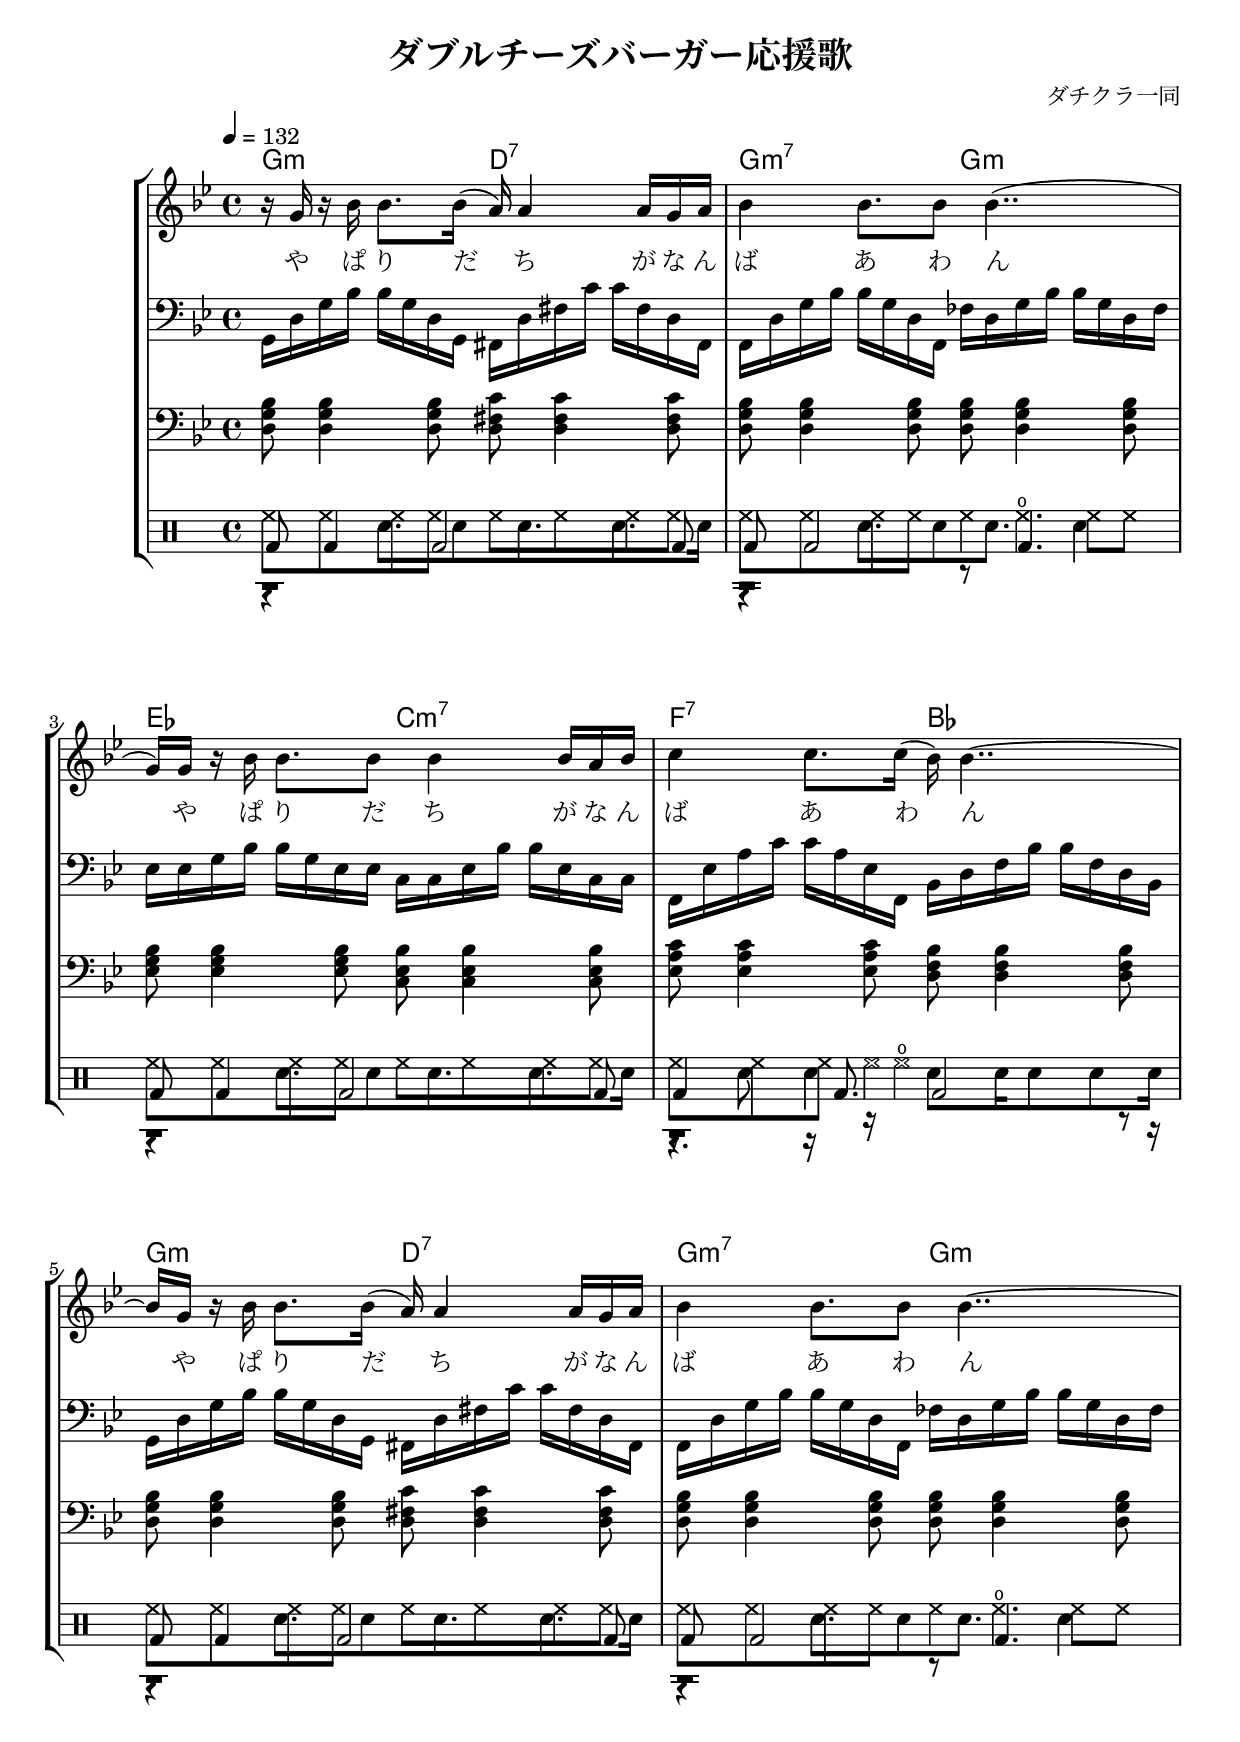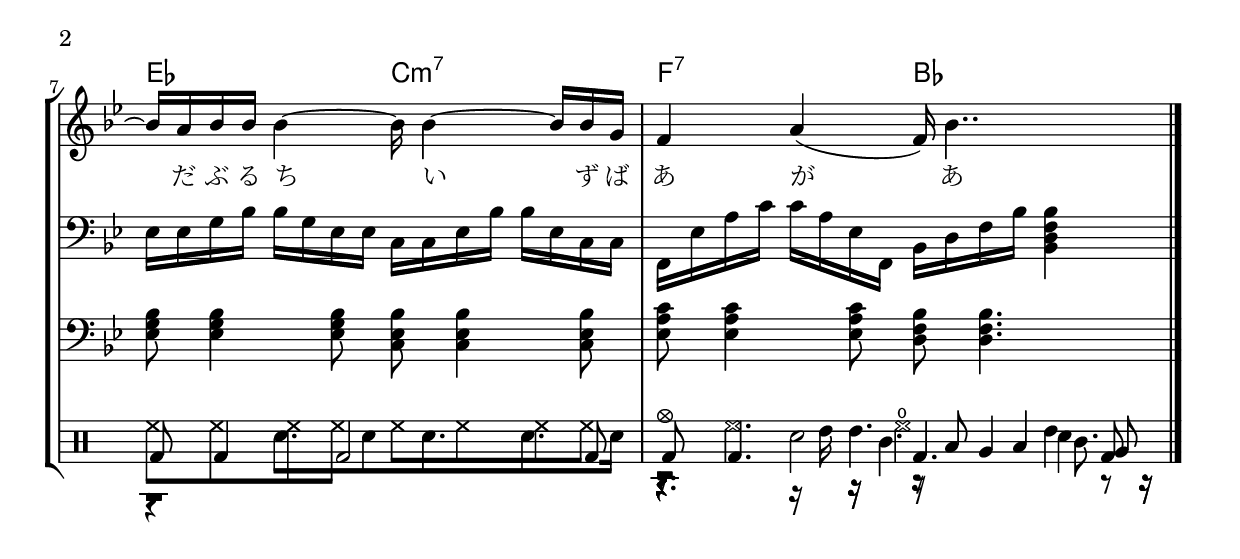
\version "2.12.1"

\header {
	title = \markup {ダブルチーズバーガー応援歌}
	composer = \markup \center-column {ダチクラ一同}
}

harmony = \chordmode {
	g2:m d:7 g:min7 g:m es c:min7 f:7 bes g:m d:7 g:min7 g:m es c:min7 f:7 bes 
}

melody = {
	\set Staff.midiInstrument = #"mmi0.34"
		\key bes \major
	\tempo 4 = 132
r16 g'16  r16  bes'16  bes'8.  bes'16  (a'16)  a'4  a'16  g'16  a'16 
	bes'4  bes'8.  bes'8  bes'4.. 
	(g'16)  g'16  r16  bes'16  bes'8.  bes'8  bes'4  bes'16  a'16  bes'16 
	c''4  c''8.  c''16  (bes'16)  bes'4..~ 
	bes'16  g'16  r16  bes'16  bes'8.  bes'16  (a'16)  a'4  a'16  g'16  a'16 
	bes'4  bes'8.  bes'8  bes'4..~ 
	bes'16  a'16  bes'16  bes'16  bes'4~bes'16  bes'4~bes'16  bes'16  g'16 
	f'4  a'4  (f'16)  bes'4..
}

words = \lyricmode {
	や  ぱ  り  だ  ち  が  な  ん  ば  あ  わ  ん  や  ぱ  り  だ  ち  が  な  ん  ば  あ  わ  ん  や  ぱ  り  だ  ち  が  な  ん  ば  あ  わ  ん  だ  ぶ  る  ち  い  ず  ば  あ  が  あ  
}

tempochange = {
	\tempo 4 = 132
	r1 | r1 | r1 | r1 | r1 | r1 | r1 | r1 \bar "|."
}

mainacc = {
	\clef bass
	\set Staff.midiInstrument = #"Tuba"
	\key bes \major
	\tempo 4 = 132
	g,16 d g bes bes g d g,
	fis,16 d fis c' c' fis d fis,
	f,16 d g bes bes g d f,
	fes16 d g bes bes g d fes
	es16 es g bes bes g es es
	c16 c es bes bes es c c
	f,16 es a c' c' a es f,
	bes,16 d f bes bes f d bes,
	g,16 d g bes bes g d g,
	fis,16 d fis c' c' fis d fis,
	f,16 d g bes bes g d f,
	fes16 d g bes bes g d fes
	es16 es g bes bes g es es
	c16 c es bes bes es c c
	f,16 es a c' c' a es f,
	bes,16 d f bes <bes, d f bes>4
	\bar "|."
}

subacc = {
	\clef bass
	\set Staff.midiInstrument = #"Taiko Drum"
	\key bes \major
	\tempo 4 = 132
	<d g bes>8 <d g bes>4 <d g bes>8
	<d fis c'>8 <d fis c'>4 <d fis c'>8
	<d g bes>8 <d g bes>4 <d g bes>8
	<d g bes>8 <d g bes>4 <d g bes>8
	<es g bes>8 <es g bes>4 <es g bes>8
	<c es bes>8 <c es bes>4 <c es bes>8
	<es a c'>8 <es a c'>4 <es a c'>8
	<d f bes>8 <d f bes>4 <d f bes>8
	<d g bes>8 <d g bes>4 <d g bes>8
	<d fis c'>8 <d fis c'>4 <d fis c'>8
	<d g bes>8 <d g bes>4 <d g bes>8
	<d g bes>8 <d g bes>4 <d g bes>8
	<es g bes>8 <es g bes>4 <es g bes>8
	<c es bes>8 <c es bes>4 <c es bes>8
	<es a c'>8 <es a c'>4 <es a c'>8
	<d f bes>8 <d f bes>4.
	\bar "|."
}

percA = {
	\drummode {
	hh8 hh8 hh8 hh8 hh8 hh8 hh8 hh8  |hh8 hh8 hh8 hh8 hh4 hh8 hh8  |hh8 hh8 hh8 hh8 hh8 hh8 hh8 hh8  |hh8 hh8 hh8 hh2 r8  |hh8 hh8 hh8 hh8 hh8 hh8 hh8 hh8  |hh8 hh8 hh8 hh8 hh4 hh8 hh8  |hh8 hh8 hh8 hh8 hh8 hh8 hh8 hh8  |r8 hh2. r8  \bar "|."
	}
}

percB = {
	\drummode {
	r4 sn8. sn8 sn8. sn8. sn16  |r4 sn8. sn8 sn8. sn4  |r4 sn8. sn8 sn8. sn8. sn16  |r8 sn8 sn4 sn8 sn16 sn8 sn8 sn16  |r4 sn8. sn8 sn8. sn8. sn16  |r4 sn8. sn8 sn8. sn4  |r4 sn8. sn8 sn8. sn8. sn16  |r4 sn2 sn4  \bar "|."
	}
}

percC = {
	\drummode {
	bd8 bd4 bd2 bd8  |bd8 bd2 bd4.  |bd8 bd4 bd2 bd8  |bd4 r16 bd8. bd2  |bd8 bd4 bd2 bd8  |bd8 bd2 bd4.  |bd8 bd4 bd2 bd8  |bd8 bd4. bd4. bd8  \bar "|."
	}
}

percD = {
	\drummode {
	r1  |r2 r8 hho4.  |r1  |r4. r16 hho2 r16  |r1  |r2 r8 hho4.  |r1  |r4. r16 hho2 r16  \bar "|."
	}
}

percE = {
	\drummode {
	r1 |r1 |r1 |r1 |r1 |r1 |r1 |cymc1  \bar "|."
	}
}

percF = {
	\drummode {
	r1 |r1 |r1 |r1 |r1 |r1 |r1 |r4 r16 tommh16 tommh4. tommh4  \bar "|."
	}
}

percG = {
	\drummode {
	r1 |r1 |r1 |r1 |r1 |r1 |r1 |r4. r16 tomml4. tomml8.  \bar "|."
	}
}

percH = {
	\drummode {
	r1 |r1 |r1 |r1 |r1 |r1 |r1 |r2 r16 toml8 toml4 r16  \bar "|."
	}
}

percI = {
	\drummode {
	r1 |r1 |r1 |r1 |r1 |r1 |r1 |r2 r8 tomfh4 tomfh8  \bar "|."
	}
}

\score {
	<<
		\new StaffGroup <<
			\new ChordNames {\harmony}
			\new Voice = "melody" {\melody}
			\new Lyrics \lyricsto "melody" \words
			\new Staff = "mainacc" {\mainacc}
			\new Staff = "subacc" {\subacc}
			\new DrumStaff <<
				\new DrumVoice {\percA}
				\new DrumVoice {\percB}
				\new DrumVoice {\percC}
				\new DrumVoice {\percD}
				\new DrumVoice {\percE}
				\new DrumVoice {\percF}
				\new DrumVoice {\percG}
				\new DrumVoice {\percH}
				\new DrumVoice {\percI}
			>>
		>>
	>>
	\layout { }
}
